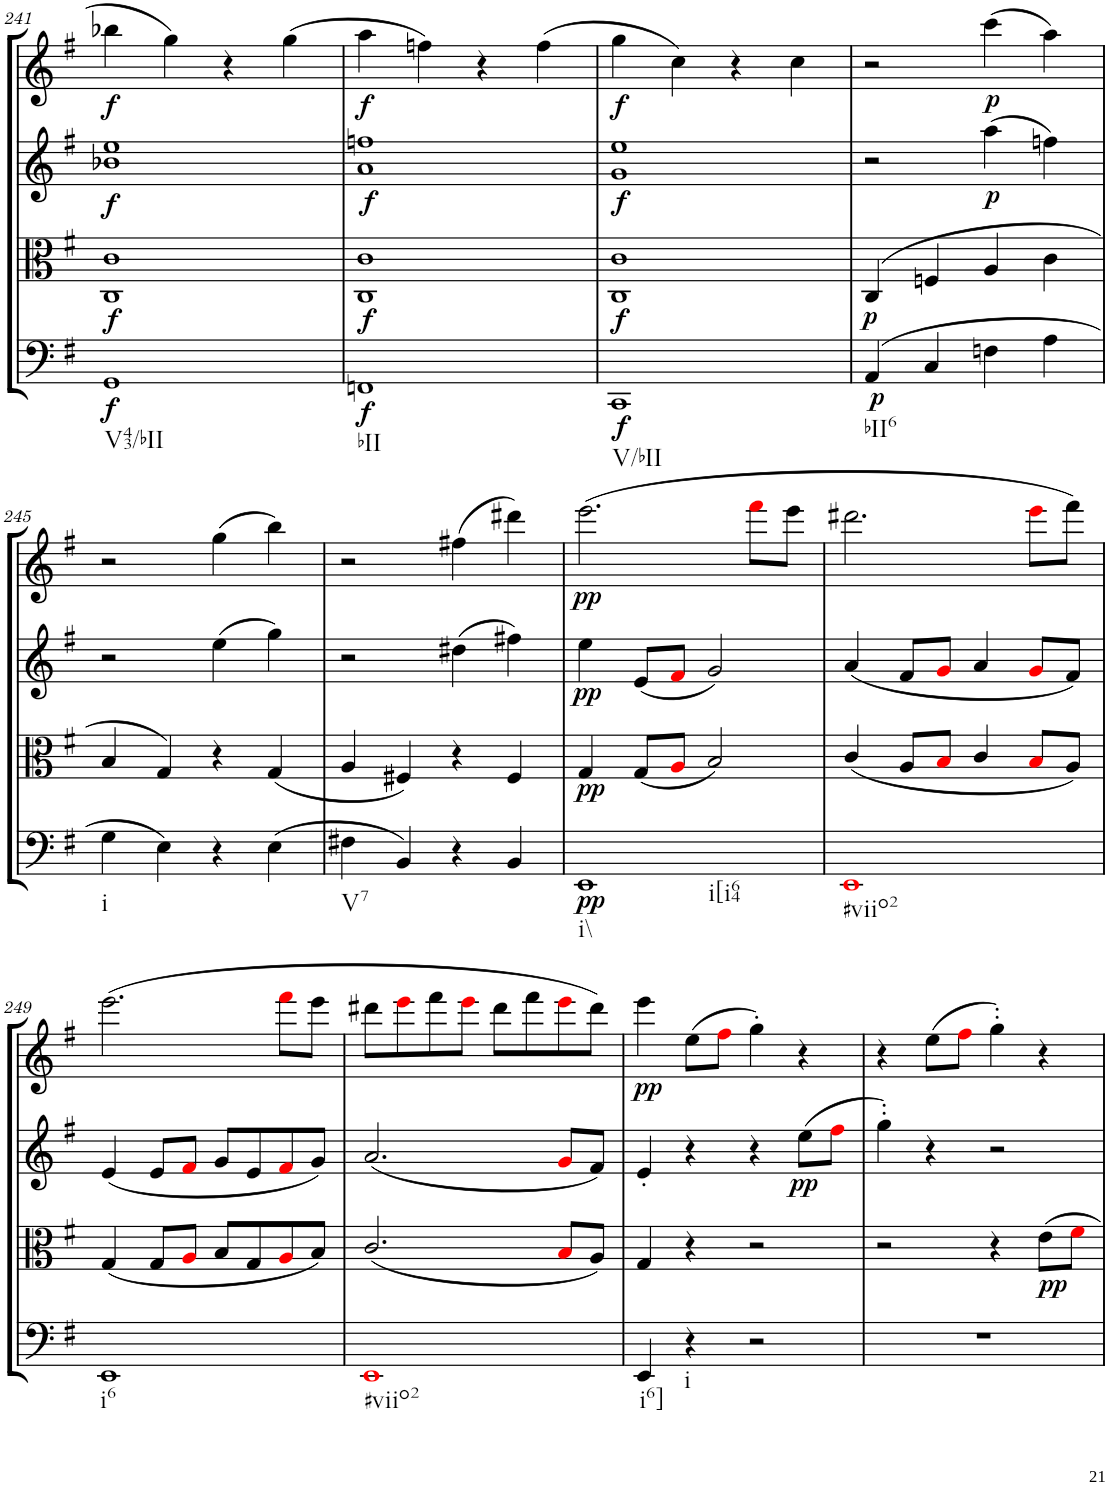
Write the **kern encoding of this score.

**kern	**dynam	**kern	**dynam	**kern	**dynam	**kern	**dynam
*part4	*part4	*part3	*part3	*part2	*part2	*part1	*part1
*staff4	*staff4	*staff3	*staff3	*staff2	*staff2	*staff1	*staff1
*I"Violoncello.	*	*I"Viola	*	*I"Violin II.	*	*I"Violin I.	*
*I'Vc	*	*I'Vla	*	*I'Vln	*	*I'Vln	*
!!LO:PB:g=z
*clefF4	*	*clefC3	*	*clefG2	*	*clefG2	*
*k[f#]	*	*k[f#]	*	*k[f#]	*	*k[f#]	*
*M2/2	*	*M2/2	*	*M2/2	*	*M2/2	*
*met(c|)	*	*met(c|)	*	*met(c|)	*	*met(c|)	*
=241	=241	=241	=241	=241	=241	=241	=241
!LO:TX:b:t=V43/bII	!	!	!	!	!	!	!
!	!LO:DY:b	!	!LO:DY:b	!	!LO:DY:b	!	!LO:DY:b
1GG	f	1C 1c	f	1b-X 1ee	f	4bb-X\	f
.	.	.	.	.	.	4gg\	.
.	.	.	.	.	.	4r	.
.	.	.	.	.	.	(4gg\	.
=242	=242	=242	=242	=242	=242	=242	=242
!LO:TX:b:t=bII	!	!	!	!	!	!	!
!	!LO:DY:b	!	!LO:DY:b	!	!LO:DY:b	!	!LO:DY:b
1FFn	f	1C 1c	f	1a 1ffn	f	4aa\	f
.	.	.	.	.	.	4ffn\)	.
.	.	.	.	.	.	4r	.
.	.	.	.	.	.	(4ff\	.
=243	=243	=243	=243	=243	=243	=243	=243
!LO:TX:b:t=V/bII	!	!	!	!	!	!	!
!	!LO:DY:b	!	!LO:DY:b	!	!LO:DY:b	!	!LO:DY:b
1CC	f	1C 1c	f	1g 1ee	f	4gg\	f
.	.	.	.	.	.	4cc\)	.
.	.	.	.	.	.	4r	.
.	.	.	.	.	.	4cc\	.
=244	=244	=244	=244	=244	=244	=244	=244
!LO:TX:b:t=bII6	!	!	!	!	!	!	!
!	!LO:DY:b	!	!LO:DY:b	!	!	!	!
(4AA/	p	(4C/	p	2r	.	2r	.
4C/	.	4Fn/	.	.	.	.	.
!	!	!	!	!	!LO:DY:b	!	!LO:DY:b
4Fn\	.	4A/	.	(4aa\	p	(4ccc\	p
4A\	.	4c\	.	4ffn\)	.	4aa\)	.
!!LO:LB:g=z
=245	=245	=245	=245	=245	=245	=245	=245
!LO:TX:b:t=i	!	!	!	!	!	!	!
4G\	.	4B/	.	2r	.	2r	.
4E\)	.	4G/)	.	.	.	.	.
4r	.	4r	.	(4ee\	.	(4gg\	.
(4E\	.	(4G/	.	4gg\)	.	4bb\)	.
=246	=246	=246	=246	=246	=246	=246	=246
!LO:TX:b:t=V7	!	!	!	!	!	!	!
4F#X\	.	4A/	.	2r	.	2r	.
4BB/)	.	4F#X/)	.	.	.	.	.
4r	.	4r	.	(4dd#X\	.	(4ff#X\	.
4BB/	.	4F#/	.	4ff#X\)	.	4ddd#X\)	.
=247	=247	=247	=247	=247	=247	=247	=247
!LO:TX:b:t=i\\	!	!	!	!	!	!	!
!LO:TX:b:t=i[i64	!	!	!	!	!	!	!
!	!LO:DY:b	!	!LO:DY:b	!	!LO:DY:b	!	!LO:DY:b
1EE	pp	4G/	pp	4ee\	pp	(2.eee\	pp
.	.	(8G/L	.	(8e/L	.	.	.
.	.	8Ai/J	.	8f#i/J	.	.	.
.	.	2B/)	.	2g/)	.	.	.
.	.	.	.	.	.	8fff#i\L	.
.	.	.	.	.	.	8eee\J	.
=248	=248	=248	=248	=248	=248	=248	=248
!LO:TX:b:t=#viio2	!	!	!	!	!	!	!
1EEi	.	(4c/	.	(4a/	.	2.ddd#X\	.
.	.	8A/L	.	8f#/L	.	.	.
.	.	8Bi/J	.	8gi/J	.	.	.
.	.	4c/	.	4a/	.	.	.
.	.	8Bi/L	.	8gi/L	.	8eeei\L	.
.	.	8A/J)	.	8f#/J)	.	8fff#\J)	.
!!LO:LB:g=z
=249	=249	=249	=249	=249	=249	=249	=249
!LO:TX:b:t=i6	!	!	!	!	!	!	!
1EE	.	(4G/	.	(4e/	.	(2.eee\	.
.	.	8G/L	.	8e/L	.	.	.
.	.	8Ai/J	.	8f#i/J	.	.	.
.	.	8B/L	.	8g/L	.	.	.
.	.	8G/	.	8e/	.	.	.
.	.	8Ai/	.	8f#i/	.	8fff#i\L	.
.	.	8B/J)	.	8g/J)	.	8eee\J	.
=250	=250	=250	=250	=250	=250	=250	=250
!LO:TX:b:t=#viio2	!	!	!	!	!	!	!
1EEi	.	(2.c/	.	(2.a/	.	8ddd#X\L	.
.	.	.	.	.	.	8eeei\	.
.	.	.	.	.	.	8fff#\	.
.	.	.	.	.	.	8eeei\J	.
.	.	.	.	.	.	8ddd#\L	.
.	.	.	.	.	.	8fff#\	.
.	.	8Bi/L	.	8gi/L	.	8eeei\	.
.	.	8A/J)	.	8f#/J)	.	8ddd#\J)	.
=251	=251	=251	=251	=251	=251	=251	=251
!LO:TX:b:t=i6]	!	!	!	!	!	!	!
!	!	!	!	!	!	!	!LO:DY:b
4EE/	.	4G/	.	4e'/	.	4eee\	pp
!LO:TX:b:t=i	!	!	!	!	!	!	!
4r	.	4r	.	4r	.	(8ee\L	.
.	.	.	.	.	.	8ff#i\J	.
2r	.	2r	.	4r	.	4gg'\)	.
!	!	!	!	!	!LO:DY:b	!	!
.	.	.	.	(8ee\L	pp	4r	.
.	.	.	.	8ff#i\J	.	.	.
=252	=252	=252	=252	=252	=252	=252	=252
1r	.	2r	.	4gg''\)	.	4r	.
.	.	.	.	4r	.	(8ee\L	.
.	.	.	.	.	.	8ff#i\J	.
.	.	4r	.	2r	.	4gg''\)	.
!	!	!	!LO:DY:b	!	!	!	!
.	.	8e\L	pp	.	.	4r	.
.	.	8f#i\J	.	.	.	.	.
=	=	=	=	=	=	=	=
*-	*-	*-	*-	*-	*-	*-	*-
